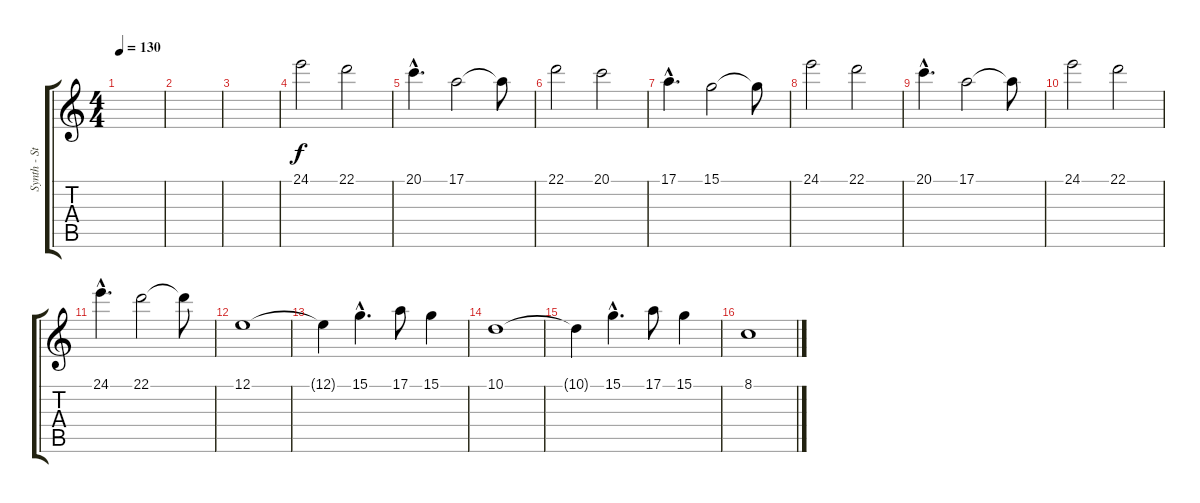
\track ("Synth - Steven" "Synth - St") {instrument synthstrings1}
\staff {score tabs}
\tuning (E4 B3 G3 D3 A2 E2) {hide}
\ts (4 4)
\tempo 130
\clef g2
\ks c
|
|
|
24.1.2 22.1.2 |
20.1{hac}.4{d} 17.1.2 17.1{t}.8 |
22.1.2 20.1.2 |
17.1{hac}.4{d} 15.1.2 15.1{t}.8 |
24.1.2 22.1.2 |
20.1{hac}.4{d} 17.1.2 17.1{t}.8 |
24.1.2 22.1.2 |
24.1{hac}.4{d} 22.1.2 22.1{t}.8 |
12.1.1 |
12.1{t}.4 15.1{hac}.4{d} 17.1.8 15.1.4 |
10.1.1 |
10.1{t}.4 15.1{hac}.4{d} 17.1.8 15.1.4 |
8.1.1
